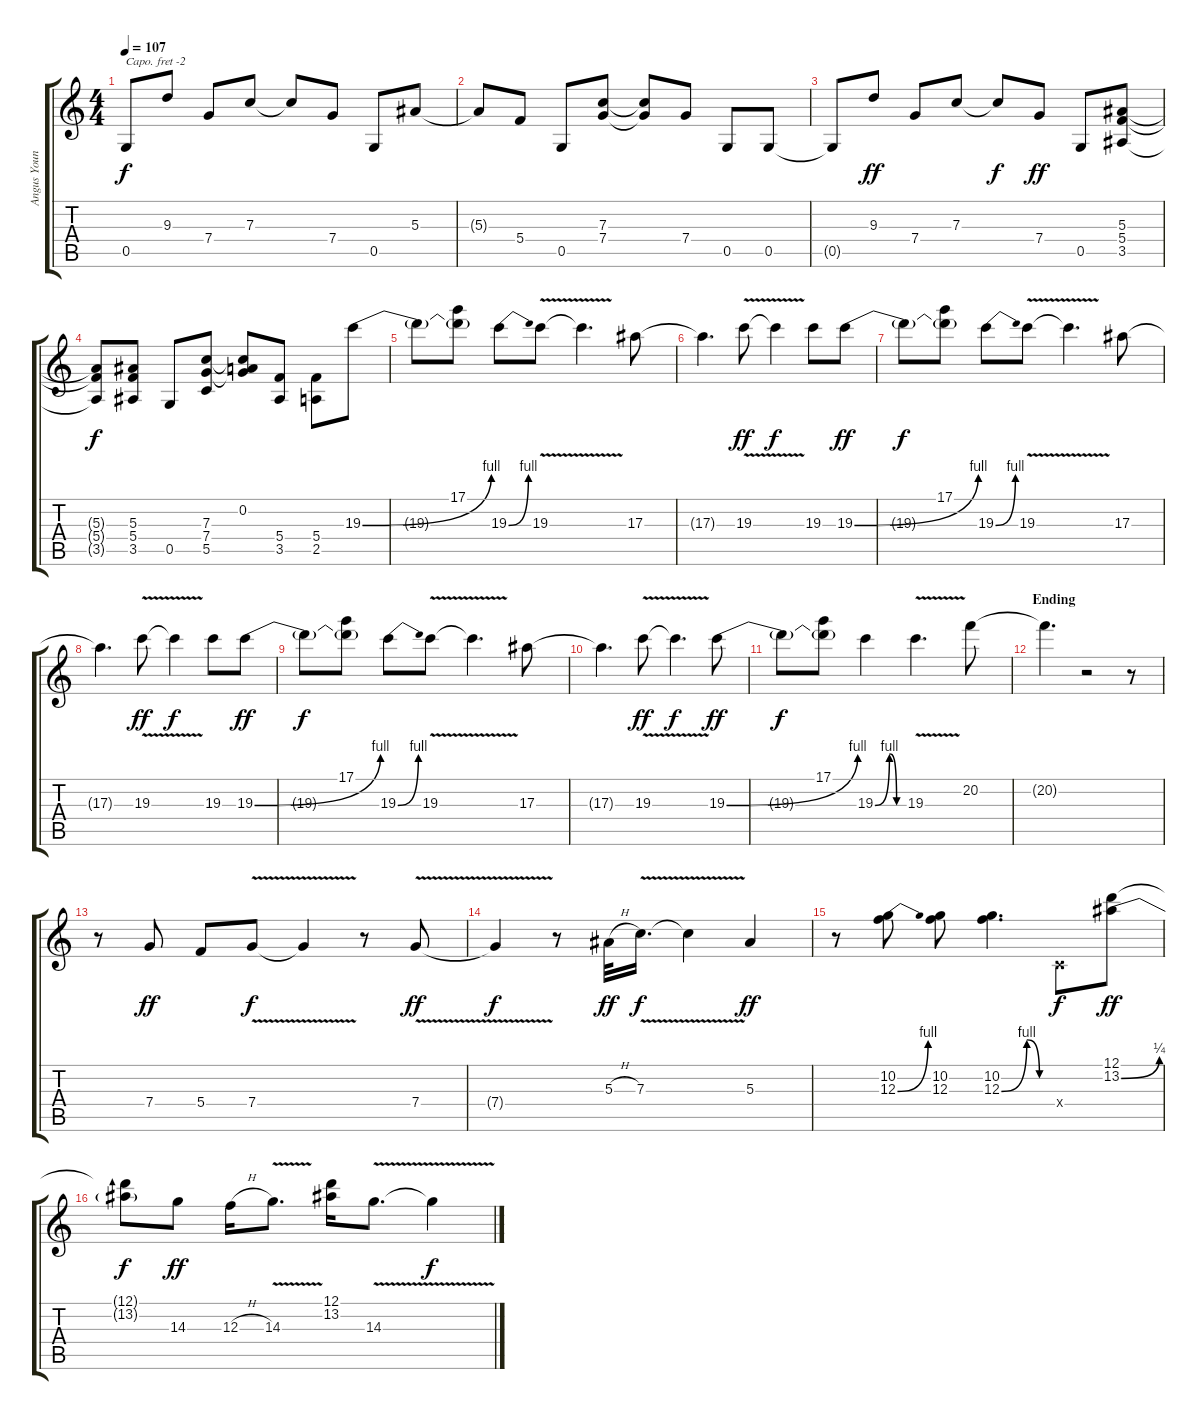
\track ("Angus Young" "Angus Youn") {instrument distortionguitar}
\staff {score tabs}
\capo -2
\tuning (E4 B3 G3 D3 A2 E2) {hide}
\ts (4 4)
\tempo 107
\clef g2
\ks c
0.5.8{dy f} 9.3.8 7.4.8 7.3.8 7.3{t}.8 7.4.8 0.5.8 5.3.8 |
5.3{t}.8 5.4.8 0.5.8 (7.3 7.4).8 (7.3{t} 7.4{t}).8 7.4.8 0.5.8 0.5.8 |
0.5{t}.8 9.3.8{dy ff} 7.4.8 7.3.8 7.3{t}.8{dy f} 7.4.8{dy ff} 0.5.8 (5.3 5.4 3.5).8 |
(5.3{t} 5.4{t} 3.5{t}).8{dy f} (5.3 5.4 3.5).8 0.5.8 (7.3 7.4 5.5).8 (0.2 7.3{t} 7.4{t}).8 (5.4 3.5).8 (5.4 2.5).8 19.3{be (bend 0 0 60 4)}.8 |
19.3{t}.8 (17.1 19.3{t}).8 19.3{be (bend 0 0 60 4)}.8 19.3{v}.8 19.3{t}.4{d} 17.3.8 |
17.3{t}.4{d} 19.3{v}.8{dy ff} 19.3{t}.4{dy f} 19.3.8 19.3{be (bend 0 0 60 4)}.8{dy ff} |
19.3{t}.8{dy f} (17.1 19.3{t}).8 19.3{be (bend 0 0 60 4)}.8 19.3{v}.8 19.3{t}.4{d} 17.3.8 |
17.3{t}.4{d} 19.3{v}.8{dy ff} 19.3{t}.4{dy f} 19.3.8 19.3{be (bend 0 0 60 4)}.8{dy ff} |
19.3{t}.8{dy f} (17.1 19.3{t}).8 19.3{be (bend 0 0 60 4)}.8 19.3{v}.8 19.3{t}.4{d} 17.3.8 |
17.3{t}.4{d} 19.3{v}.8{dy ff} 19.3{v t}.4{d dy f} 19.3{be (bend 0 0 60 4)}.8{dy ff} |
19.3{t}.8{dy f} (17.1 19.3{t}).8 19.3{be (custom 0 0 30 4 45 0 60 0)}.4 19.3{v}.4{d} 20.2.8 |
\section ("" "Ending")
20.2{t}.4{d} r.2 r.8 |
r.8 7.4.8{dy ff} 5.4.8 7.4{v}.8{dy f} 7.4{t}.4 r.8 7.4{v}.8{dy ff} |
7.4{v t}.4{dy f} r.8 5.3{h}.32{dy ff} 7.3{v}.16{d dy f} 7.3{t}.4 5.3.4{dy ff} |
r.8 (10.2 12.3{be (bend 0 0 60 4)}).8 (10.2 12.3).8 (10.2 12.3{be (custom 0 0 30 4 45 0 60 0)}).4{d} 0.4{x}.8{dy f} (12.1 13.2{be (bend 0 0 60 1)}).8{dy ff} |
(12.1{t} 13.2{t}).8{dy f} 14.3.8{dy ff} 12.3{h}.16 14.3{v}.8{d} (12.1 13.2).16 14.3{v}.8{d} 14.3{t}.4{dy f}
